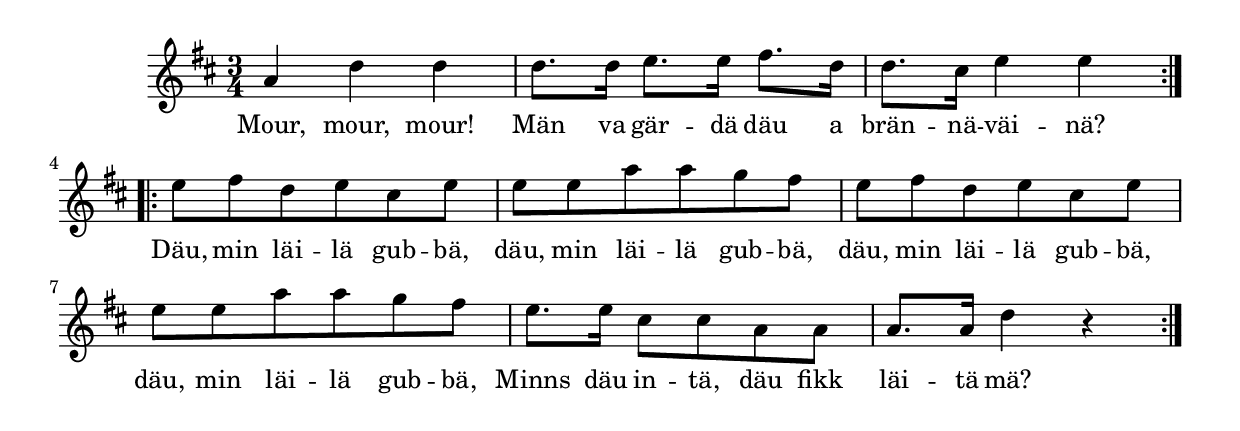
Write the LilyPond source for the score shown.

{
\time 3/4
\key d \major

\repeat volta 2 { 
 a'4 d'' d''  | 
 d''8. d''16 e''8. e''16 fis''8. d''16  | 
 d''8. cis''16 e''4 e''  |
 } %( endrepeat )% 
  
\repeat volta 2 { 
 e''8 fis'' d'' e'' cis'' e''  | 
 e'' e'' a'' a'' g'' fis''  | 
 e'' fis'' d'' e'' cis'' e''  | 
  e'' e'' a'' a'' g'' fis''  | 
 e''8. e''16 cis''8 cis'' a' a'  | 
 a'8. a'16 d''4 r  |
 } %( endrepeat )% 
  }
 \addlyrics {
     Mour, mour, mour! Män va gär -- dä däu a brän -- nä -- väi -- nä?
     Däu, min läi -- lä gub -- bä, däu, min läi -- lä gub -- bä, däu, min läi -- lä gub -- bä,
     däu, min läi -- lä gub -- bä, Minns däu in -- tä, däu fikk läi -- tä mä?
}
